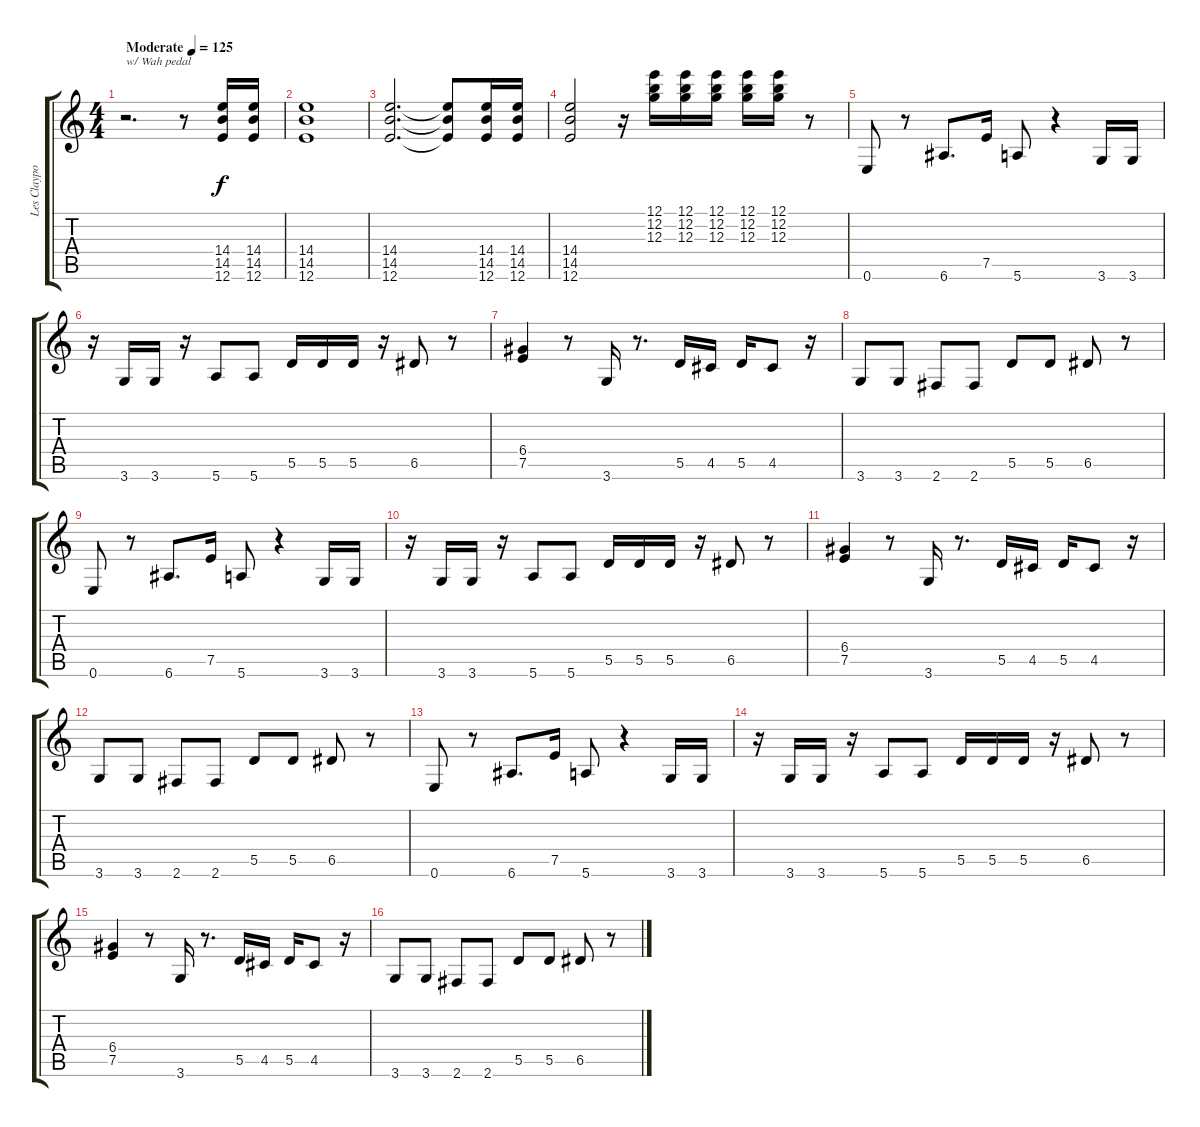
\track ("Les Claypool (Guitar)" "Les Claypo") {instrument overdrivenguitar}
\staff {score tabs}
\tuning (E4 B3 G3 D3 A2 E2) {hide}
\ts (4 4)
\tempo (125 "Moderate")
\clef g2
\ks c
r.2{d txt "w/ Wah pedal" dy f instrument overdrivenguitar} r.8 (14.4 14.5 12.6).16 (14.4 14.5 12.6).16 |
(14.4 14.5 12.6).1 |
(14.4 14.5 12.6).2{d} (14.4{t} 14.5{t} 12.6{t}).8 (14.4 14.5 12.6).16 (14.4 14.5 12.6).16 |
(14.4 14.5 12.6).2 r.16 (12.1 12.2 12.3).16 (12.1 12.2 12.3).16 (12.1 12.2 12.3).16 (12.1 12.2 12.3).16 (12.1 12.2 12.3).16 r.8 |
0.6.8 r.8 6.6.8{d} 7.5.16 5.6.8 r.4 3.6.16 3.6.16 |
r.16 3.6.16 3.6.16 r.16 5.6.8 5.6.8 5.5.16 5.5.16 5.5.16 r.16 6.5.8 r.8 |
(6.4 7.5).4 r.8 3.6.16 r.8{d} 5.5.16 4.5.16 5.5.16 4.5.8 r.16 |
3.6.8 3.6.8 2.6.8 2.6.8 5.5.8 5.5.8 6.5.8 r.8 |
0.6.8 r.8 6.6.8{d} 7.5.16 5.6.8 r.4 3.6.16 3.6.16 |
r.16 3.6.16 3.6.16 r.16 5.6.8 5.6.8 5.5.16 5.5.16 5.5.16 r.16 6.5.8 r.8 |
(6.4 7.5).4 r.8 3.6.16 r.8{d} 5.5.16 4.5.16 5.5.16 4.5.8 r.16 |
3.6.8 3.6.8 2.6.8 2.6.8 5.5.8 5.5.8 6.5.8 r.8 |
0.6.8 r.8 6.6.8{d} 7.5.16 5.6.8 r.4 3.6.16 3.6.16 |
r.16 3.6.16 3.6.16 r.16 5.6.8 5.6.8 5.5.16 5.5.16 5.5.16 r.16 6.5.8 r.8 |
(6.4 7.5).4 r.8 3.6.16 r.8{d} 5.5.16 4.5.16 5.5.16 4.5.8 r.16 |
3.6.8 3.6.8 2.6.8 2.6.8 5.5.8 5.5.8 6.5.8 r.8
